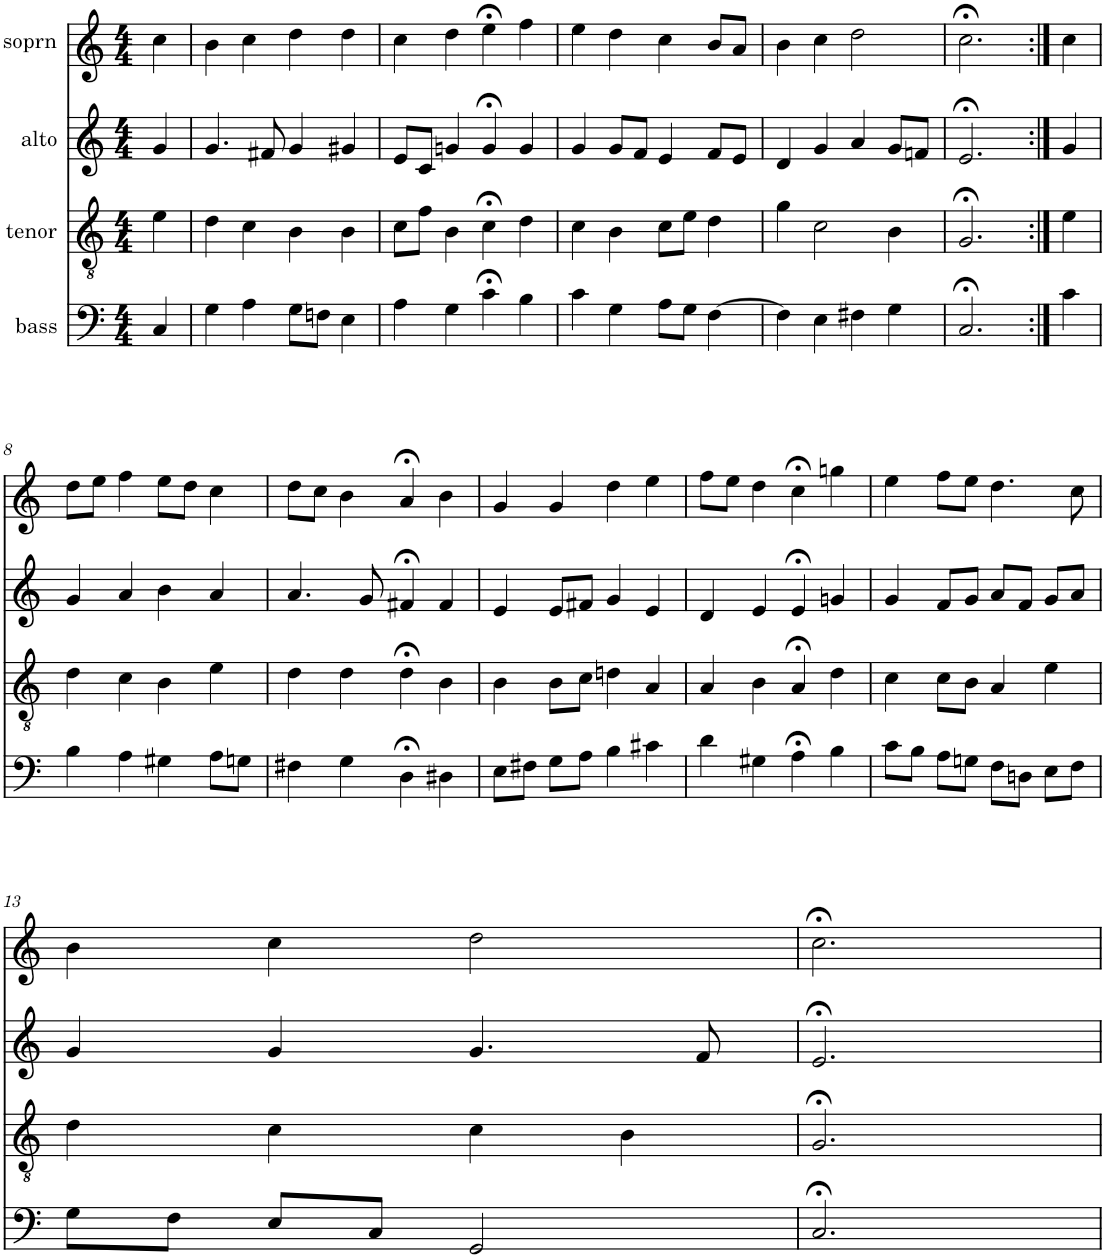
**kern	**kern	**kern	**kern
*part4	*part3	*part2	*part1
*staff4	*staff3	*staff2	*staff1
*I"bass	*I"tenor	*I"alto	*I"soprn
*clefF4	*clefGv2	*clefG2	*clefG2
*k[]	*k[]	*k[]	*k[]
*M4/4	*M4/4	*M4/4	*M4/4
=1	=1	=1	=1
4C/	4e\	4g/	4cc\
=2	=2	=2	=2
4G\	4d\	4.g/	4b\
4A\	4c\	.	4cc\
.	.	8f#X/	.
8G\L	4B\	4g/	4dd\
8Fn\J	.	.	.
4E\	4B\	4g#X/	4dd\
=3	=3	=3	=3
4A\	8c\L	8e/L	4cc\
.	8f\J	8c/J	.
4G\	4B\	4gn/	4dd\
4c;<\	4c;<\	4g;</	4ee;<\
4B\	4d\	4g/	4ff\
=4	=4	=4	=4
4c\	4c\	4g/	4ee\
4G\	4B\	8g/L	4dd\
.	.	8f/J	.
8A\L	8c\L	4e/	4cc\
8G\J	8e\J	.	.
[4F\	4d\	8f/L	8b/L
.	.	8e/J	8a/J
=5	=5	=5	=5
4F\]	4g\	4d/	4b\
4E\	2c\	4g/	4cc\
4F#X\	.	4a/	2dd\
4G\	4B\	8g/L	.
.	.	8fn/J	.
=6	=6	=6	=6
2.C;</	2.G;</	2.e;</	2.cc;<\
=7:|!	=7:|!	=7:|!	=7:|!
4c\	4e\	4g/	4cc\
!!LO:LB:g=z
=8	=8	=8	=8
4B\	4d\	4g/	8dd\L
.	.	.	8ee\J
4A\	4c\	4a/	4ff\
4G#X\	4B\	4b\	8ee\L
.	.	.	8dd\J
8A\L	4e\	4a/	4cc\
8Gn\J	.	.	.
=9	=9	=9	=9
4F#X\	4d\	4.a/	8dd\L
.	.	.	8cc\J
4G\	4d\	.	4b\
.	.	8g/	.
4D;<\	4d;<\	4f#X;</	4a;</
4D#X\	4B\	4f#/	4b\
=10	=10	=10	=10
8E\L	4B\	4e/	4g/
8F#X\J	.	.	.
8G\L	8B\L	8e/L	4g/
8A\J	8c\J	8f#X/J	.
4B\	4dn\	4g/	4dd\
4c#X\	4A/	4e/	4ee\
=11	=11	=11	=11
4d\	4A/	4d/	8ff\L
.	.	.	8ee\J
4G#X\	4B\	4e/	4dd\
4A;<\	4A;</	4e;</	4cc;<\
4B\	4d\	4gn/	4ggn\
=12	=12	=12	=12
8c\L	4c\	4g/	4ee\
8B\J	.	.	.
8A\L	8c\L	8f/L	8ff\L
8Gn\J	8B\J	8g/J	8ee\J
8F\L	4A/	8a/L	4.dd\
8Dn\J	.	8f/J	.
8E\L	4e\	8g/L	.
8F\J	.	8a/J	8cc\
!!LO:LB:g=z
=13	=13	=13	=13
8G\L	4d\	4g/	4b\
8F\J	.	.	.
8E/L	4c\	4g/	4cc\
8C/J	.	.	.
2GG/	4c\	4.g/	2dd\
.	4B\	.	.
.	.	8f/	.
=14	=14	=14	=14
2.C;</	2.G;</	2.e;</	2.cc;<\
=	=	=	=
*-	*-	*-	*-
